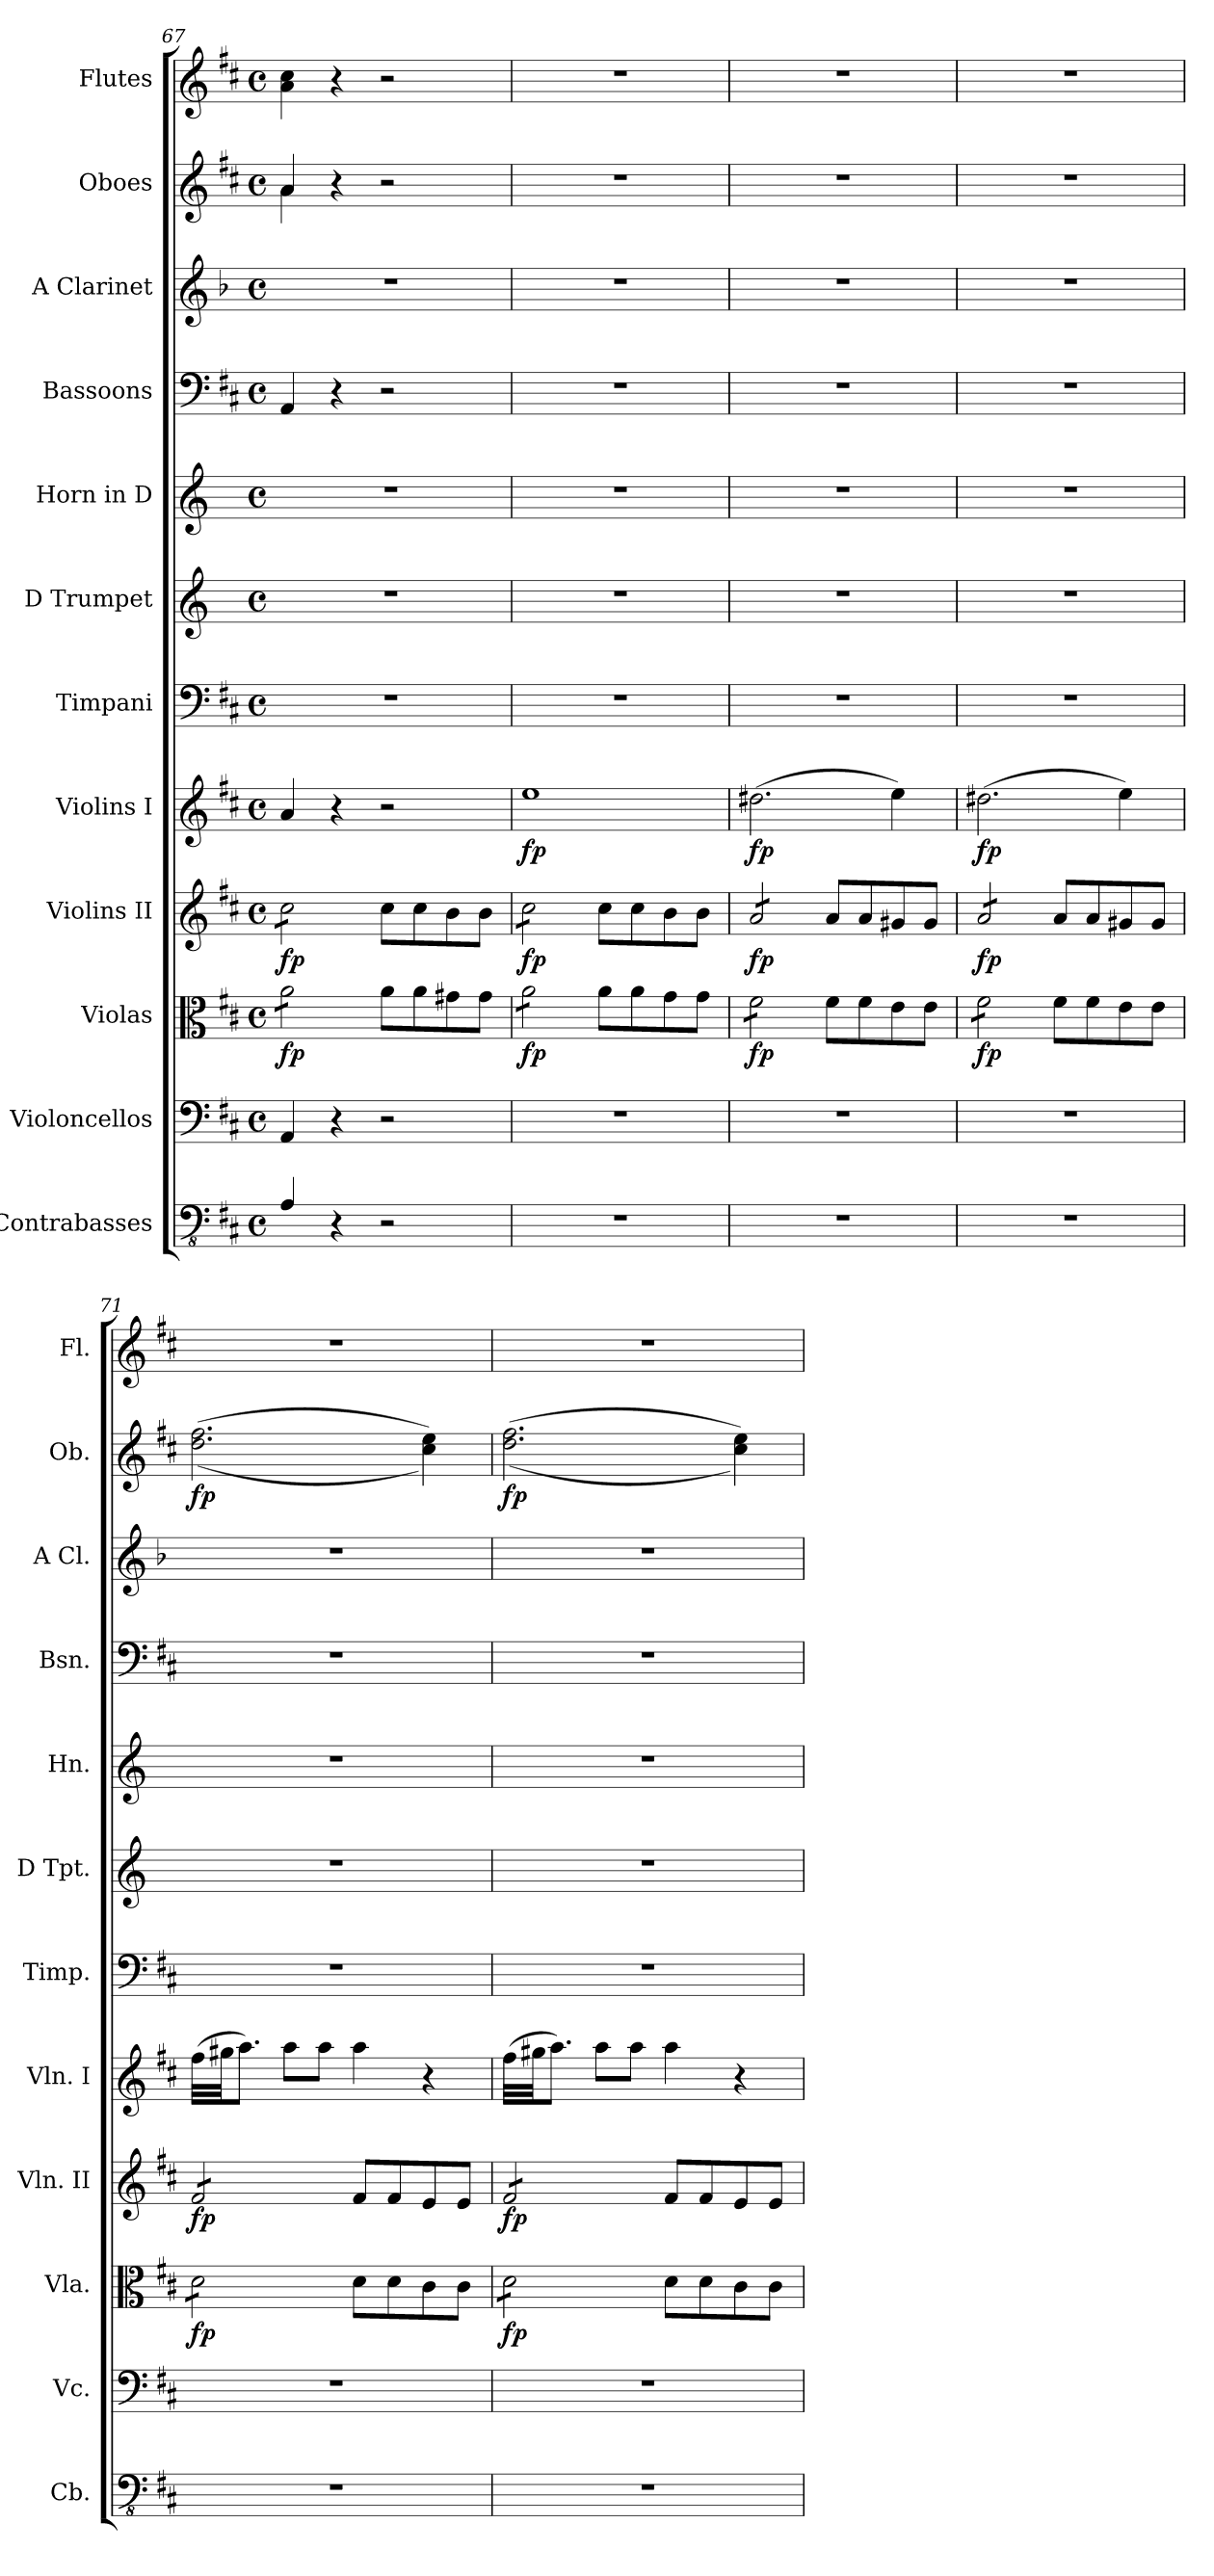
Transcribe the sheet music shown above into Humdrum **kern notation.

**kern	**kern	**kern	**dynam	**kern	**dynam	**kern	**dynam	**kern	**kern	**kern	**kern	**kern	**kern	**dynam	**kern
*part12	*part11	*part10	*part10	*part9	*part9	*part8	*part8	*part7	*part6	*part5	*part4	*part3	*part2	*part2	*part1
*staff12	*staff11	*staff10	*staff10	*staff9	*staff9	*staff8	*staff8	*staff7	*staff6	*staff5	*staff4	*staff3	*staff2	*staff2	*staff1
*I"Contrabasses	*I"Violoncellos	*I"Violas	*	*I"Violins II	*	*I"Violins I	*	*I"Timpani	*I"D Trumpet	*I"Horn in D	*I"Bassoons	*I"A Clarinet	*I"Oboes	*	*I"Flutes
*I'Cb.	*I'Vc.	*I'Vla.	*	*I'Vln. II	*	*I'Vln. I	*	*I'Timp.	*I'D Tpt.	*I'Hn.	*I'Bsn.	*I'A Cl.	*I'Ob.	*	*I'Fl.
*clefFv4	*clefF4	*clefC3	*	*clefG2	*	*clefG2	*	*clefF4	*clefG2	*clefG2	*clefF4	*clefG2	*clefG2	*	*clefG2
*ITrd7c12	*	*	*	*	*	*	*	*	*ITrd-1c-2	*ITrd6c10	*	*ITrd2c3	*	*	*
*k[f#c#]	*k[f#c#]	*k[f#c#]	*	*k[f#c#]	*	*k[f#c#]	*	*k[f#c#]	*k[f#c#]	*k[f#c#]	*k[f#c#]	*k[f#c#]	*k[f#c#]	*	*k[f#c#]
*M4/4	*M4/4	*M4/4	*	*M4/4	*	*M4/4	*	*M4/4	*M4/4	*M4/4	*M4/4	*M4/4	*M4/4	*	*M4/4
*met(c)	*met(c)	*met(c)	*	*met(c)	*	*met(c)	*	*met(c)	*met(c)	*met(c)	*met(c)	*met(c)	*met(c)	*	*met(c)
=67	=67	=67	=67	=67	=67	=67	=67	=67	=67	=67	=67	=67	=67	=67	=67
*	*	*	*	*	*	*	*	*	*	*	*	*	*^	*	*
!	!	!	!LO:DY:b	!	!LO:DY:b	!	!	!	!	!	!	!	!	!	!	!
*	*	*tremolo	*	*	*	*	*	*	*	*	*	*	*	*	*	*
*	*	*	*	*tremolo	*	*	*	*	*	*	*	*	*	*	*	*
4AAA/	4AA/	8a\L	fp	8cc#\L	fp	4a/	.	1r	1r	1r	4AA/	1r	4a/	4a\	.	4a\ 4cc#\
.	.	8a\	.	8cc#\	.	.	.	.	.	.	.	.	.	.	.	.
4r	4r	8a\	.	8cc#\	.	4r	.	.	.	.	4r	.	4r	4rffyy	.	4r
.	.	8a\J	.	8cc#\J	.	.	.	.	.	.	.	.	.	.	.	.
*	*	*	*	*Xtremolo	*	*	*	*	*	*	*	*	*	*	*	*
*	*	*Xtremolo	*	*	*	*	*	*	*	*	*	*	*	*	*	*
2r	2r	8a\L	.	8cc#\L	.	2r	.	.	.	.	2r	.	2r	2rffyy	.	2r
.	.	8a\	.	8cc#\	.	.	.	.	.	.	.	.	.	.	.	.
.	.	8g#X\	.	8b\	.	.	.	.	.	.	.	.	.	.	.	.
.	.	8g#\J	.	8b\J	.	.	.	.	.	.	.	.	.	.	.	.
*	*	*	*	*	*	*	*	*	*	*	*	*	*v	*v	*	*
=68	=68	=68	=68	=68	=68	=68	=68	=68	=68	=68	=68	=68	=68	=68	=68
!	!	!	!LO:DY:b	!	!LO:DY:b	!	!LO:DY:b	!	!	!	!	!	!	!	!
*	*	*tremolo	*	*	*	*	*	*	*	*	*	*	*	*	*
*	*	*	*	*tremolo	*	*	*	*	*	*	*	*	*	*	*
1r	1r	8a\L	fp	8cc#\L	fp	1ee	fp	1r	1r	1r	1r	1r	1r	.	1r
.	.	8a\	.	8cc#\	.	.	.	.	.	.	.	.	.	.	.
.	.	8a\	.	8cc#\	.	.	.	.	.	.	.	.	.	.	.
.	.	8a\J	.	8cc#\J	.	.	.	.	.	.	.	.	.	.	.
*	*	*	*	*Xtremolo	*	*	*	*	*	*	*	*	*	*	*
*	*	*Xtremolo	*	*	*	*	*	*	*	*	*	*	*	*	*
.	.	8a\L	.	8cc#\L	.	.	.	.	.	.	.	.	.	.	.
.	.	8a\	.	8cc#\	.	.	.	.	.	.	.	.	.	.	.
.	.	8g\	.	8b\	.	.	.	.	.	.	.	.	.	.	.
.	.	8g\J	.	8b\J	.	.	.	.	.	.	.	.	.	.	.
=69	=69	=69	=69	=69	=69	=69	=69	=69	=69	=69	=69	=69	=69	=69	=69
!	!	!	!LO:DY:b	!	!LO:DY:b	!	!LO:DY:b	!	!	!	!	!	!	!	!
*	*	*tremolo	*	*	*	*	*	*	*	*	*	*	*	*	*
*	*	*	*	*tremolo	*	*	*	*	*	*	*	*	*	*	*
1r	1r	8f#\L	fp	8a/L	fp	(>2.dd#X\	fp	1r	1r	1r	1r	1r	1r	.	1r
.	.	8f#\	.	8a/	.	.	.	.	.	.	.	.	.	.	.
.	.	8f#\	.	8a/	.	.	.	.	.	.	.	.	.	.	.
.	.	8f#\J	.	8a/J	.	.	.	.	.	.	.	.	.	.	.
*	*	*	*	*Xtremolo	*	*	*	*	*	*	*	*	*	*	*
*	*	*Xtremolo	*	*	*	*	*	*	*	*	*	*	*	*	*
.	.	8f#\L	.	8a/L	.	.	.	.	.	.	.	.	.	.	.
.	.	8f#\	.	8a/	.	.	.	.	.	.	.	.	.	.	.
.	.	8e\	.	8g#X/	.	4ee\)	.	.	.	.	.	.	.	.	.
.	.	8e\J	.	8g#/J	.	.	.	.	.	.	.	.	.	.	.
!!LO:PB:g=z
=70	=70	=70	=70	=70	=70	=70	=70	=70	=70	=70	=70	=70	=70	=70	=70
!	!	!	!LO:DY:b	!	!LO:DY:b	!	!LO:DY:b	!	!	!	!	!	!	!	!
*	*	*tremolo	*	*	*	*	*	*	*	*	*	*	*	*	*
*	*	*	*	*tremolo	*	*	*	*	*	*	*	*	*	*	*
1r	1r	8f#\L	fp	8a/L	fp	(>2.dd#X\	fp	1r	1r	1r	1r	1r	1r	.	1r
.	.	8f#\	.	8a/	.	.	.	.	.	.	.	.	.	.	.
.	.	8f#\	.	8a/	.	.	.	.	.	.	.	.	.	.	.
.	.	8f#\J	.	8a/J	.	.	.	.	.	.	.	.	.	.	.
*	*	*	*	*Xtremolo	*	*	*	*	*	*	*	*	*	*	*
*	*	*Xtremolo	*	*	*	*	*	*	*	*	*	*	*	*	*
.	.	8f#\L	.	8a/L	.	.	.	.	.	.	.	.	.	.	.
.	.	8f#\	.	8a/	.	.	.	.	.	.	.	.	.	.	.
.	.	8e\	.	8g#X/	.	4ee\)	.	.	.	.	.	.	.	.	.
.	.	8e\J	.	8g#/J	.	.	.	.	.	.	.	.	.	.	.
=71	=71	=71	=71	=71	=71	=71	=71	=71	=71	=71	=71	=71	=71	=71	=71
!	!	!	!LO:DY:b	!	!LO:DY:b	!	!	!	!	!	!	!	!	!LO:DY:b	!
*	*	*tremolo	*	*	*	*	*	*	*	*	*	*	*	*	*
*	*	*	*	*tremolo	*	*	*	*	*	*	*	*	*	*	*
1r	1r	8d\L	fp	8f#/L	fp	(>32ff#\LLL	.	1r	1r	1r	1r	1r	(<(>2.dd\ 2.ff#\	fp	1r
.	.	.	.	.	.	32gg#X\JJ	.	.	.	.	.	.	.	.	.
.	.	.	.	.	.	8.aa\J)	.	.	.	.	.	.	.	.	.
.	.	8d\	.	8f#/	.	.	.	.	.	.	.	.	.	.	.
.	.	8d\	.	8f#/	.	8aa\L	.	.	.	.	.	.	.	.	.
.	.	8d\J	.	8f#/J	.	8aa\J	.	.	.	.	.	.	.	.	.
*	*	*	*	*Xtremolo	*	*	*	*	*	*	*	*	*	*	*
*	*	*Xtremolo	*	*	*	*	*	*	*	*	*	*	*	*	*
.	.	8d\L	.	8f#/L	.	4aa\	.	.	.	.	.	.	.	.	.
.	.	8d\	.	8f#/	.	.	.	.	.	.	.	.	.	.	.
.	.	8c#\	.	8e/	.	4r	.	.	.	.	.	.	4cc#\ 4ee\))	.	.
.	.	8c#\J	.	8e/J	.	.	.	.	.	.	.	.	.	.	.
=72	=72	=72	=72	=72	=72	=72	=72	=72	=72	=72	=72	=72	=72	=72	=72
!	!	!	!LO:DY:b	!	!LO:DY:b	!	!	!	!	!	!	!	!	!LO:DY:b	!
*	*	*tremolo	*	*	*	*	*	*	*	*	*	*	*	*	*
*	*	*	*	*tremolo	*	*	*	*	*	*	*	*	*	*	*
1r	1r	8d\L	fp	8f#/L	fp	(>32ff#\LLL	.	1r	1r	1r	1r	1r	(<(>2.dd\ 2.ff#\	fp	1r
.	.	.	.	.	.	32gg#X\JJ	.	.	.	.	.	.	.	.	.
.	.	.	.	.	.	8.aa\J)	.	.	.	.	.	.	.	.	.
.	.	8d\	.	8f#/	.	.	.	.	.	.	.	.	.	.	.
.	.	8d\	.	8f#/	.	8aa\L	.	.	.	.	.	.	.	.	.
.	.	8d\J	.	8f#/J	.	8aa\J	.	.	.	.	.	.	.	.	.
*	*	*	*	*Xtremolo	*	*	*	*	*	*	*	*	*	*	*
*	*	*Xtremolo	*	*	*	*	*	*	*	*	*	*	*	*	*
.	.	8d\L	.	8f#/L	.	4aa\	.	.	.	.	.	.	.	.	.
.	.	8d\	.	8f#/	.	.	.	.	.	.	.	.	.	.	.
.	.	8c#\	.	8e/	.	4r	.	.	.	.	.	.	4cc#\ 4ee\))	.	.
.	.	8c#\J	.	8e/J	.	.	.	.	.	.	.	.	.	.	.
=	=	=	=	=	=	=	=	=	=	=	=	=	=	=	=
*-	*-	*-	*-	*-	*-	*-	*-	*-	*-	*-	*-	*-	*-	*-	*-
